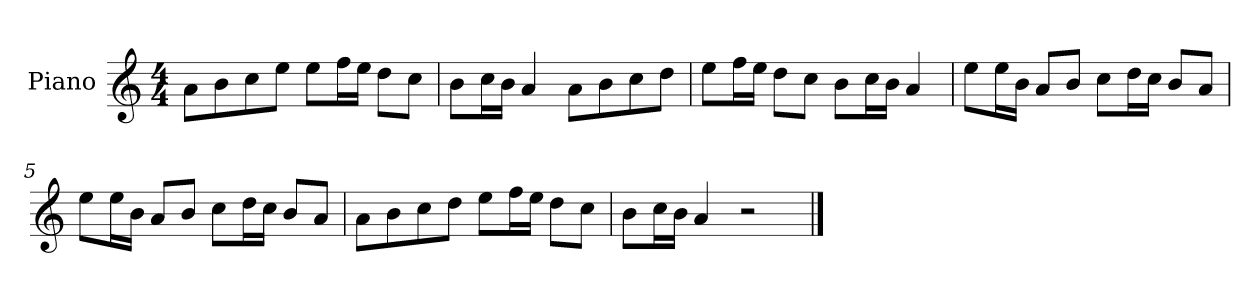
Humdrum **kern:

**kern
*part1
*staff1
*I"Piano
*I'P-no
*clefG2
*k[]
*M4/4
*MM90
=1
8a\L
8b\
8cc\
8ee\J
8ee\L
16ff\L
16ee\JJ
8dd\L
8cc\J
=2
8b\L
16cc\L
16b\JJ
4a/
8a\L
8b\
8cc\
8dd\J
=3
8ee\L
16ff\L
16ee\JJ
8dd\L
8cc\J
8b\L
16cc\L
16b\JJ
4a/
=4
8ee\L
16ee\L
16b\JJ
8a/L
8b/J
8cc\L
16dd\L
16cc\JJ
8b/L
8a/J
!!LO:LB:g=z
=5
8ee\L
16ee\L
16b\JJ
8a/L
8b/J
8cc\L
16dd\L
16cc\JJ
8b/L
8a/J
=6
8a\L
8b\
8cc\
8dd\J
8ee\L
16ff\L
16ee\JJ
8dd\L
8cc\J
=7
8b\L
16cc\L
16b\JJ
4a/
2r
==
*-
